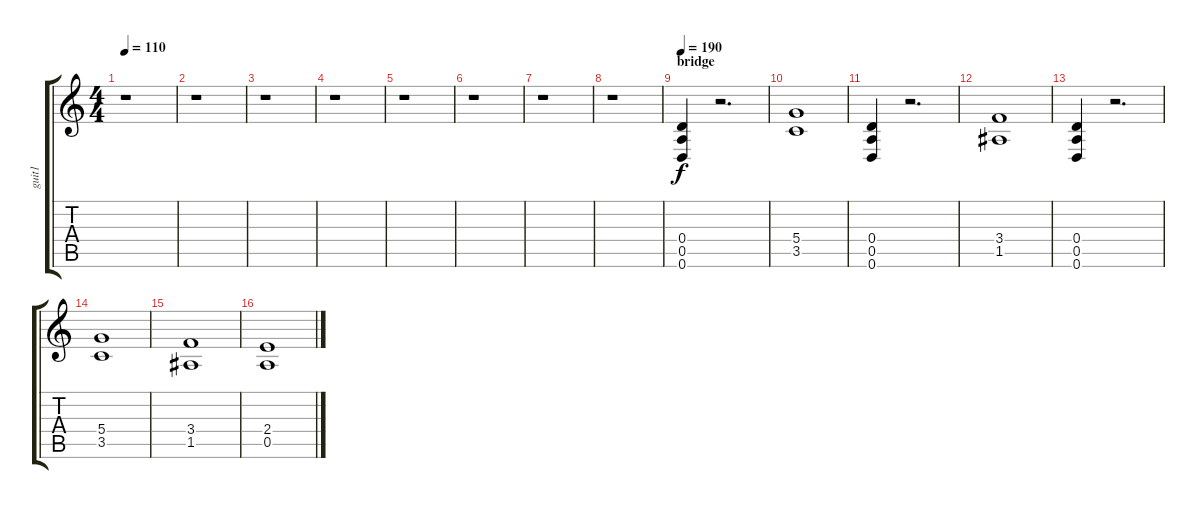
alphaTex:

\track ("guit1" "guit1") {instrument electricguitarclean}
\staff {score tabs}
\tuning (E4 B3 G3 D3 A2 D2) {hide}
\ts (4 4)
\tempo 110
\clef g2
\ks c
r.1{dy f} |
r.1 |
r.1 |
r.1 |
r.1 |
r.1 |
r.1 |
r.1 |
\section ("" "bridge")
\tempo 190
(0.4 0.5 0.6).4{instrument distortionguitar} r.2{d} |
(5.4 3.5).1 |
(0.4 0.5 0.6).4 r.2{d} |
(3.4 1.5).1 |
(0.4 0.5 0.6).4 r.2{d} |
(5.4 3.5).1 |
(3.4 1.5).1 |
(2.4 0.5).1
